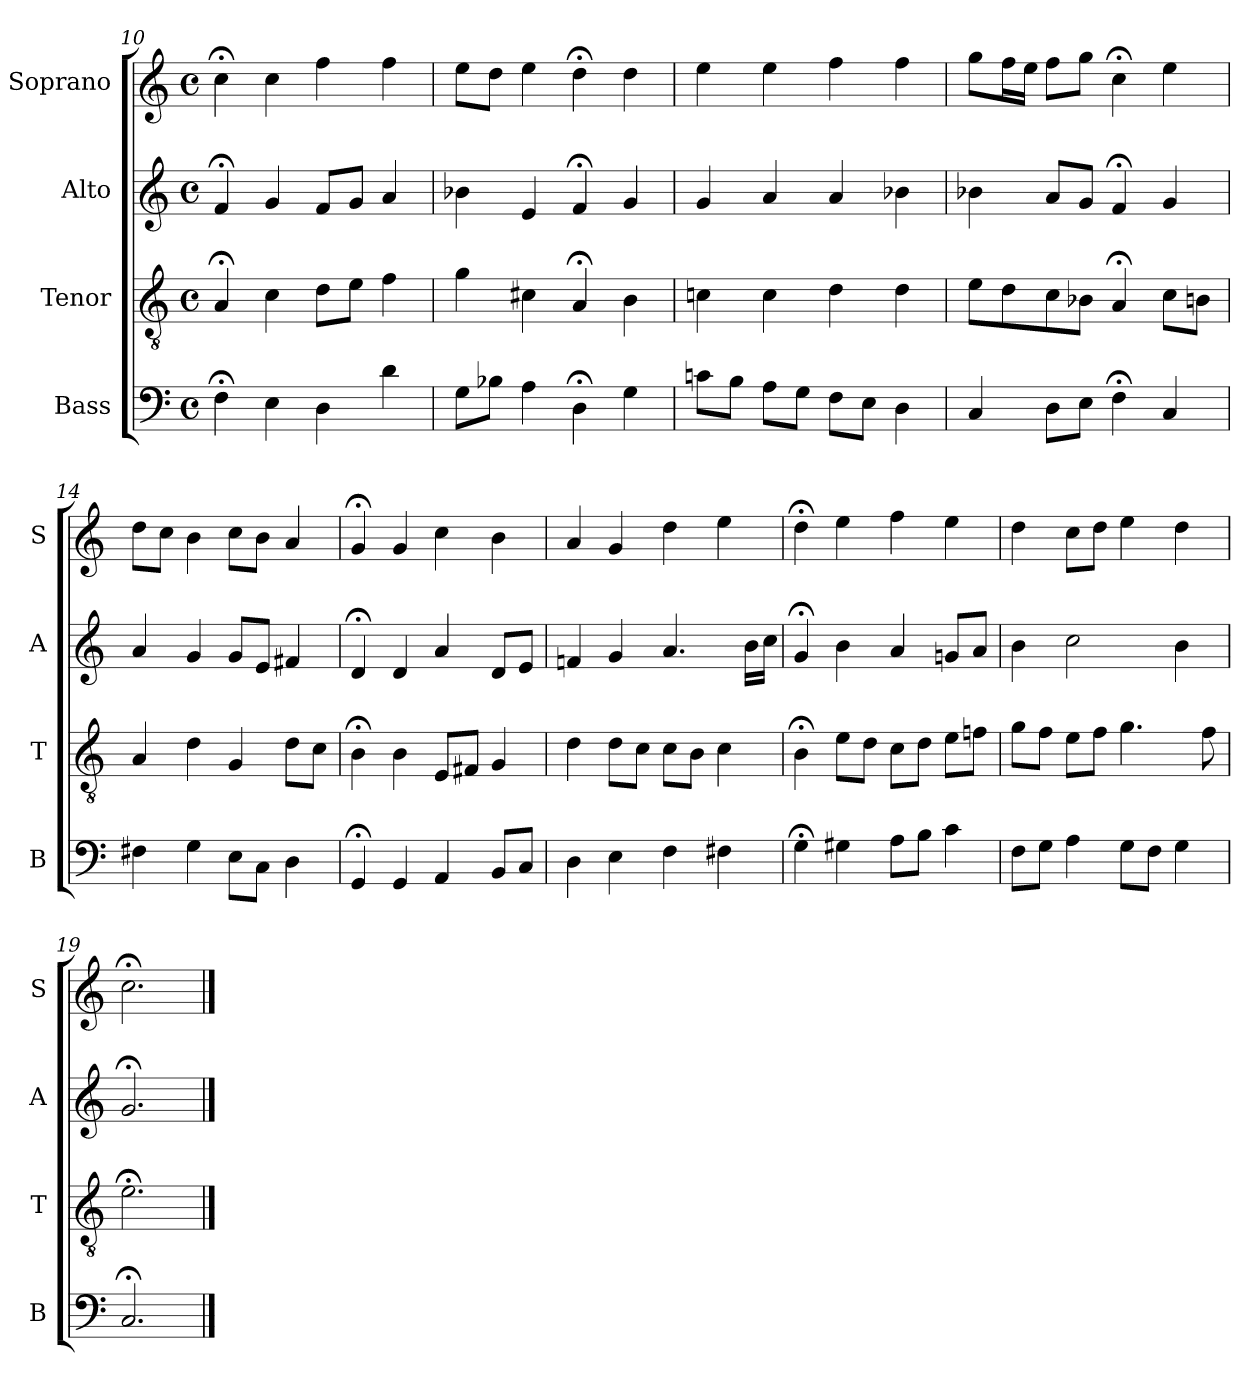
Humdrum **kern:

**kern	**kern	**kern	**kern
*part4	*part3	*part2	*part1
*staff4	*staff3	*staff2	*staff1
*I"Bass	*I"Tenor	*I"Alto	*I"Soprano
*I'B	*I'T	*I'A	*I'S
*clefF4	*clefGv2	*clefG2	*clefG2
*k[]	*k[]	*k[]	*k[]
*C:	*C:	*C:	*C:
*M4/4	*M4/4	*M4/4	*M4/4
*met(c)	*met(c)	*met(c)	*met(c)
=10	=10	=10	=10
4F;<	4A;<	4f;<	4cc;<
4E	4c	4g	4cc
4D	8dL	8fL	4ff
.	8eJ	8gJ	.
4d	4f	4a	4ff
=11	=11	=11	=11
8GL	4g	4b-X	8eeL
8B-XJ	.	.	8ddJ
4A	4c#X	4e	4ee
4D;<	4A;<	4f;<	4dd;<
4Gi	4Bi	4g	4dd
=12	=12	=12	=12
8cniL	4cni	4g	4ee
8BJ	.	.	.
8AL	4c	4a	4ee
8GJ	.	.	.
8FL	4d	4a	4ff
8EJ	.	.	.
4D	4d	4b-X	4ff
=13	=13	=13	=13
4C	8eL	4b-X	8ggL
.	8d	.	16ffL
.	.	.	16eeJJ
8DL	8c	8aL	8ffL
8EJ	8B-XJ	8gJ	8ggJ
4F;<	4A;<	4f;<	4cc;<
4C	8cL	4g	4ee
.	8BnJ	.	.
=14	=14	=14	=14
4F#X	4A	4a	8ddL
.	.	.	8ccJ
4G	4d	4g	4b
8EL	4G	8gL	8ccL
8CJ	.	8eJ	8bJ
4D	8dL	4f#X	4a
.	8cJ	.	.
=15	=15	=15	=15
4GG;<	4B;<	4d;<	4g;<
4GG	4B	4d	4g
4AA	8EL	4a	4cc
.	8F#XJ	.	.
8BBL	4G	8dL	4b
8CJ	.	8eJ	.
=16	=16	=16	=16
4D	4d	4fn	4a
4E	8dL	4g	4g
.	8cJ	.	.
4F	8cL	4.a	4dd
.	8BJ	.	.
4F#X	4c	.	4ee
.	.	16bLL	.
.	.	16ccJJ	.
=17	=17	=17	=17
4G;<	4B;<	4g;<	4dd;<
4G#X	8eL	4b	4ee
.	8dJ	.	.
8AL	8cL	4a	4ff
8BJ	8dJ	.	.
4c	8eL	8gnL	4ee
.	8fnJ	8aJ	.
=18	=18	=18	=18
8FL	8gL	4b	4dd
8GJ	8fJ	.	.
4A	8eL	2cc	8ccL
.	8fJ	.	8ddJ
8GL	4.g	.	4ee
8FJ	.	.	.
4G	.	4b	4dd
.	8f	.	.
=19	=19	=19	=19
2.C;<	2.e;<	2.g;<	2.cc;<
==	==	==	==
*-	*-	*-	*-
